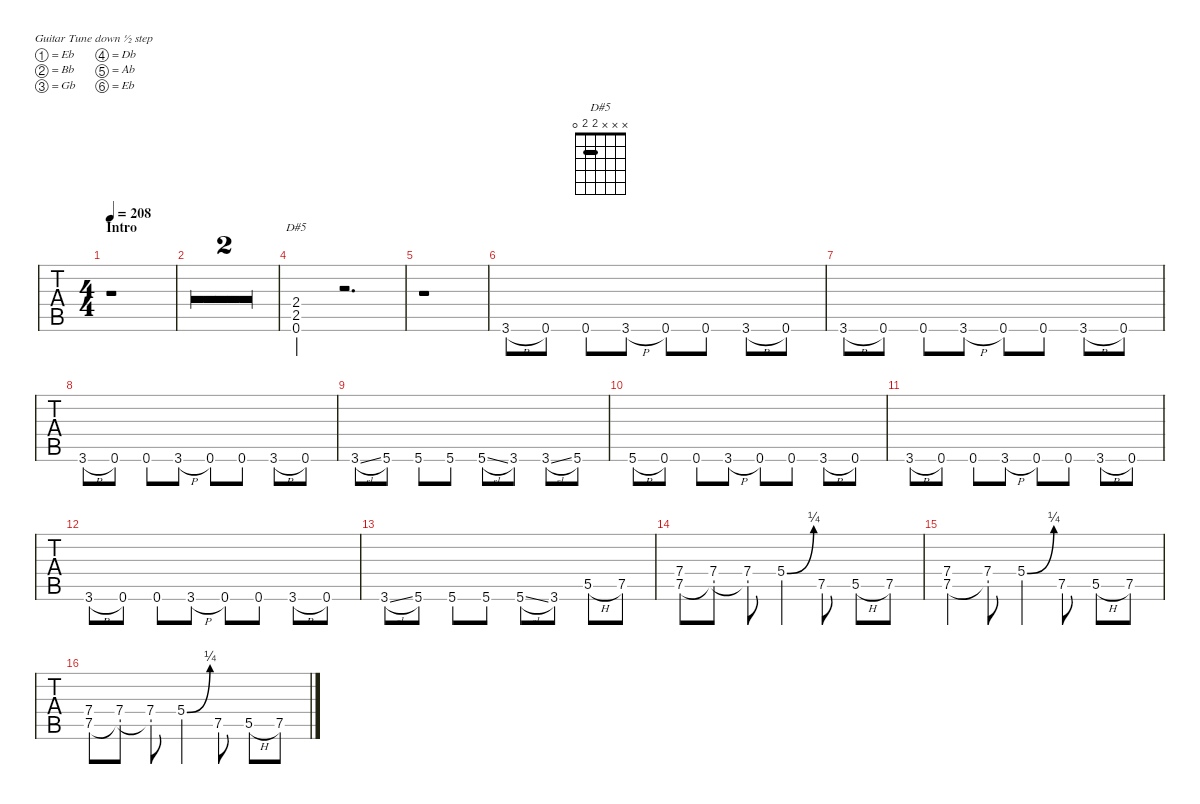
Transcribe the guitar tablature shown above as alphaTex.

\defaultSystemsLayout 4
\hideDynamics
\bracketExtendMode nobrackets
\otherSystemsTrackNameOrientation horizontal
\track ("Rhythm Guitar 2 (Kirk)" "   ") {multiBarRest instrument distortionguitar}
\staff {tabs}
\tuning (Eb4 Bb3 Gb3 Db3 Ab2 Eb2)
\chord ("D#5" x x x 2 2 0) {showfingering false barre 2}
\ts (4 4)
\section ("" "Intro")
\tempo 208
\clef g2
\ks c
r.1{dy mf instrument distortionguitar} |
r.1 |
r.1 |
(0.6{acc #} 2.5{acc #} 2.4{acc #}).4{ch "D#5"} r.2{d} |
r.1 |
3.6{h acc #}.8 0.6{acc #}.8 0.6{acc #}.8 3.6{h acc #}.8 0.6{acc #}.8 0.6{acc #}.8 3.6{h acc #}.8 0.6{acc #}.8 |
3.6{h acc #}.8 0.6{acc #}.8 0.6{acc #}.8 3.6{h acc #}.8 0.6{acc #}.8 0.6{acc #}.8 3.6{h acc #}.8 0.6{acc #}.8 |
3.6{h acc #}.8 0.6{acc #}.8 0.6{acc #}.8 3.6{h acc #}.8 0.6{acc #}.8 0.6{acc #}.8 3.6{h acc #}.8 0.6{acc #}.8 |
3.6{sl acc #}.8 5.6{acc #}.8 5.6{acc #}.8 5.6{acc #}.8 5.6{sl acc #}.8 3.6{acc #}.8 3.6{sl acc #}.8 5.6{acc #}.8 |
5.6{h acc #}.8 0.6{acc #}.8 0.6{acc #}.8 3.6{h acc #}.8 0.6{acc #}.8 0.6{acc #}.8 3.6{h acc #}.8 0.6{acc #}.8 |
3.6{h acc #}.8 0.6{acc #}.8 0.6{acc #}.8 3.6{h acc #}.8 0.6{acc #}.8 0.6{acc #}.8 3.6{h acc #}.8 0.6{acc #}.8 |
3.6{h acc #}.8 0.6{acc #}.8 0.6{acc #}.8 3.6{h acc #}.8 0.6{acc #}.8 0.6{acc #}.8 3.6{h acc #}.8 0.6{acc #}.8 |
3.6{sl acc #}.8 5.6{acc #}.8 5.6{acc #}.8 5.6{acc #}.8 5.6{sl acc #}.8 3.6{acc #}.8 5.5{h acc #}.8 7.5{acc #}.8 |
(7.4{acc #} 7.5{acc #}).8 (7.4{acc #} 7.5{t acc #}).8 (7.4{acc #} 7.5{t acc #}).8 5.4{be (bend 0 0 13.2 1) acc #}.4 7.5{acc #}.8 5.5{h acc #}.8 7.5{acc #}.8 |
(7.4{acc #} 7.5{acc #}).4 (7.4{acc #} 7.5{t acc #}).8 5.4{be (bend 0 0 15 1) acc #}.4 7.5{acc #}.8 5.5{h acc #}.8 7.5{acc #}.8 |
(7.4{acc #} 7.5{acc #}).8 (7.4{acc #} 7.5{t acc #}).8 (7.4{acc #} 7.5{t acc #}).8 5.4{be (bend 0 0 13.2 1) acc #}.4 7.5{acc #}.8 5.5{h acc #}.8 7.5{acc #}.8
